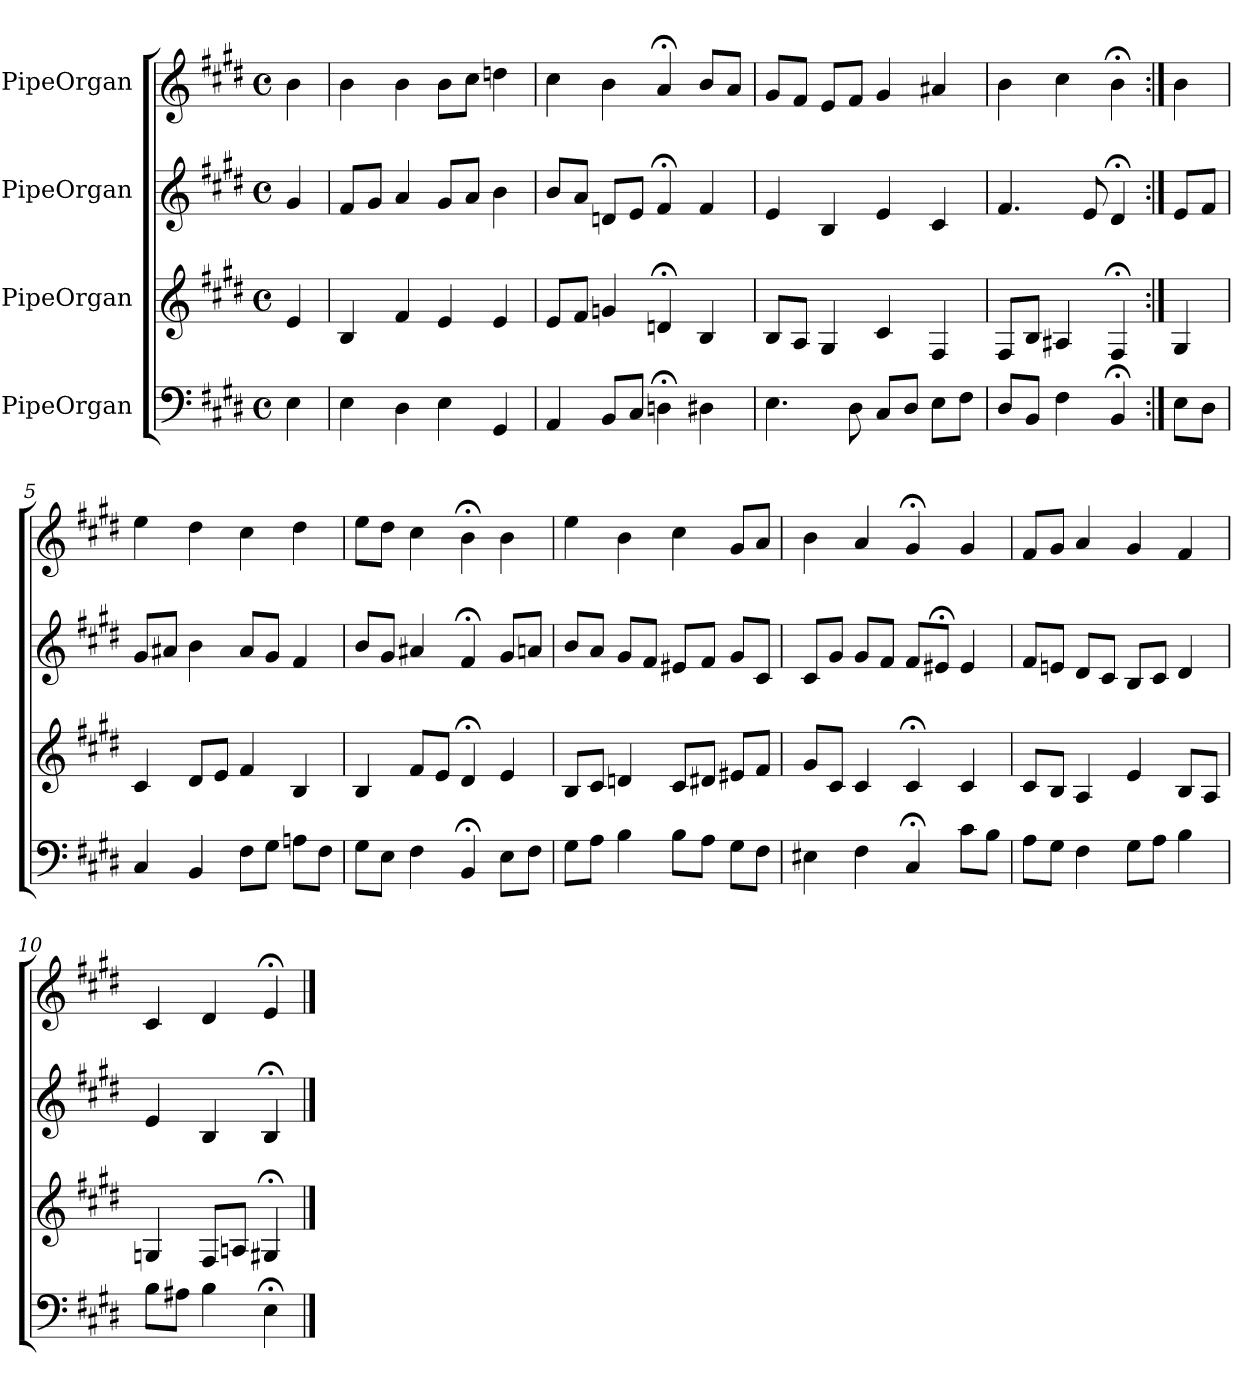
**kern	**kern	**kern	**kern
*part4	*part3	*part2	*part1
*staff4	*staff3	*staff2	*staff1
*I"PipeOrgan	*I"PipeOrgan	*I"PipeOrgan	*I"PipeOrgan
*k[f#c#g#d#]	*k[f#c#g#d#]	*k[f#c#g#d#]	*k[f#c#g#d#]
*E:	*E:	*E:	*E:
*M4/4	*M4/4	*M4/4	*M4/4
*met(c)	*met(c)	*met(c)	*met(c)
*MM60	*MM60	*MM60	*MM60
=	=	=	=
4E	4e	4g#	4b
=1	=1	=1	=1
4E	4B	8f#L	4b
.	.	8g#J	.
4D#	4f#	4a	4b
4E	4e	8g#L	8bL
.	.	8aJ	8cc#J
4GG#	4e	4b	4ddn
=2	=2	=2	=2
4AA	8eL	8bL	4cc#
.	8f#J	8aJ	.
8BBL	4gn	8dnL	4b
8C#J	.	8eJ	.
4Dn;<	4dn;<	4f#;<	4a;<
4D#X	4B	4f#	8bL
.	.	.	8aJ
=3	=3	=3	=3
4.E	8BL	4e	8g#L
.	8AJ	.	8f#J
.	4G#	4B	8eL
8D#	.	.	8f#J
8C#L	4c#	4e	4g#
8D#J	.	.	.
8EL	4F#	4c#	4a#X
8F#J	.	.	.
=4	=4	=4	=4
8D#L	8F#L	4.f#	4b
8BBJ	8BJ	.	.
4F#	4A#X	.	4cc#
.	.	8e	.
4BB;<	4F#;<	4d#;<	4b;<
=:|!	=:|!	=:|!	=:|!
8EL	4G#	8eL	4b
8D#J	.	8f#J	.
=5	=5	=5	=5
4C#	4c#	8g#L	4ee
.	.	8a#XJ	.
4BB	8d#L	4b	4dd#
.	8eJ	.	.
8F#L	4f#	8a#L	4cc#
8G#J	.	8g#J	.
8AnL	4B	4f#	4dd#
8F#J	.	.	.
=6	=6	=6	=6
8G#L	4B	8bL	8eeL
8EJ	.	8g#J	8dd#J
4F#	8f#L	4a#X	4cc#
.	8eJ	.	.
4BB;<	4d#;<	4f#;<	4b;<
8EL	4e	8g#L	4b
8F#J	.	8anJ	.
=7	=7	=7	=7
8G#L	8BL	8bL	4ee
8AJ	8c#J	8aJ	.
4B	4dn	8g#L	4b
.	.	8f#J	.
8BL	8c#L	8e#XL	4cc#
8AJ	8d#XJ	8f#J	.
8G#L	8e#XL	8g#L	8g#L
8F#J	8f#J	8c#J	8aJ
=8	=8	=8	=8
4E#X	8g#L	8c#L	4b
.	8c#J	8g#J	.
4F#	4c#	8g#L	4a
.	.	8f#J	.
4C#;<	4c#;<	8f#L	4g#;<
.	.	8e#X;<J	.
8c#L	4c#	4e#	4g#
8BJ	.	.	.
=9	=9	=9	=9
8AL	8c#L	8f#L	8f#L
8G#J	8BJ	8enJ	8g#J
4F#	4A	8d#L	4a
.	.	8c#J	.
8G#L	4e	8BL	4g#
8AJ	.	8c#J	.
4B	8BL	4d#	4f#
.	8AJ	.	.
=10	=10	=10	=10
8BL	4Gn	4e	4c#
8A#XJ	.	.	.
4B	8F#L	4B	4d#
.	8AnJ	.	.
4E;<	4G#X;<	4B;<	4e;<
==	==	==	==
*-	*-	*-	*-
